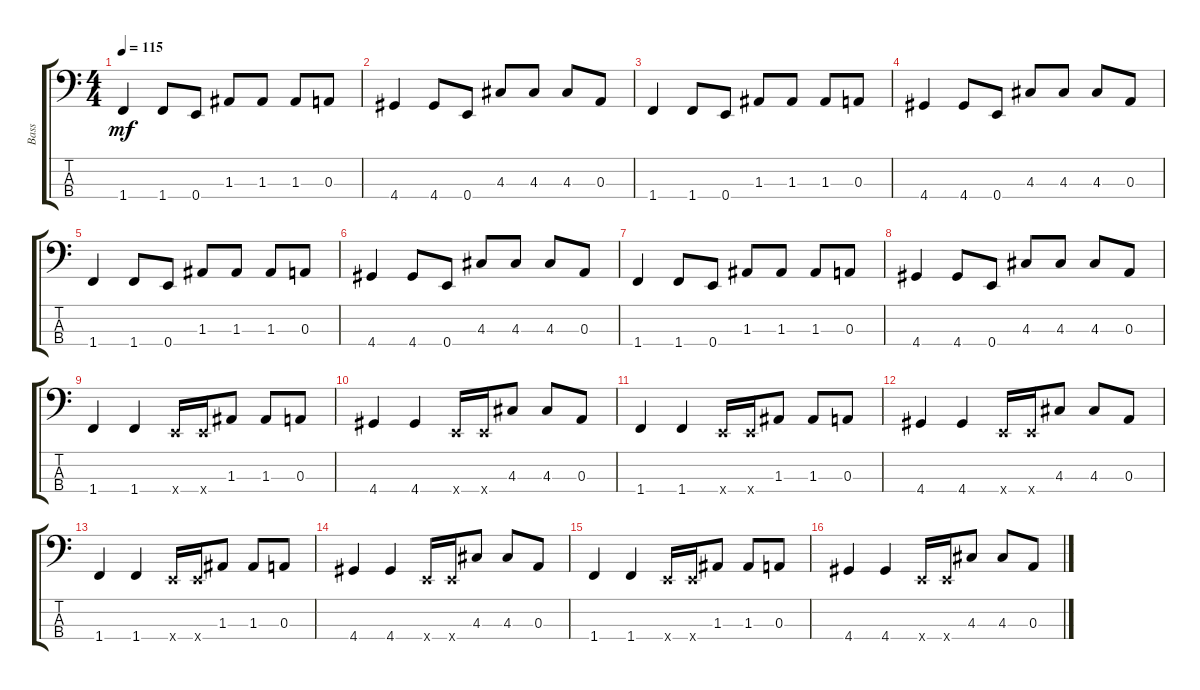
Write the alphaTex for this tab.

\track ("Bass" "Bass") {instrument electricbassfinger}
\staff {score tabs}
\tuning (G2 D2 A1 E1) {hide}
\ts (4 4)
\tempo 115
\clef f4
\ks c
1.4.4{dy mf} 1.4.8 0.4.8 1.3.8 1.3.8 1.3.8 0.3.8 |
4.4.4 4.4.8 0.4.8 4.3.8 4.3.8 4.3.8 0.3.8 |
1.4.4 1.4.8 0.4.8 1.3.8 1.3.8 1.3.8 0.3.8 |
4.4.4 4.4.8 0.4.8 4.3.8 4.3.8 4.3.8 0.3.8 |
1.4.4 1.4.8 0.4.8 1.3.8 1.3.8 1.3.8 0.3.8 |
4.4.4 4.4.8 0.4.8 4.3.8 4.3.8 4.3.8 0.3.8 |
1.4.4 1.4.8 0.4.8 1.3.8 1.3.8 1.3.8 0.3.8 |
4.4.4 4.4.8 0.4.8 4.3.8 4.3.8 4.3.8 0.3.8 |
1.4.4 1.4.4 0.4{x}.16 0.4{x}.16 1.3.8 1.3.8 0.3.8 |
4.4.4 4.4.4 0.4{x}.16 0.4{x}.16 4.3.8 4.3.8 0.3.8 |
1.4.4 1.4.4 0.4{x}.16 0.4{x}.16 1.3.8 1.3.8 0.3.8 |
4.4.4 4.4.4 0.4{x}.16 0.4{x}.16 4.3.8 4.3.8 0.3.8 |
1.4.4 1.4.4 0.4{x}.16 0.4{x}.16 1.3.8 1.3.8 0.3.8 |
4.4.4 4.4.4 0.4{x}.16 0.4{x}.16 4.3.8 4.3.8 0.3.8 |
1.4.4 1.4.4 0.4{x}.16 0.4{x}.16 1.3.8 1.3.8 0.3.8 |
4.4.4 4.4.4 0.4{x}.16 0.4{x}.16 4.3.8 4.3.8 0.3.8
